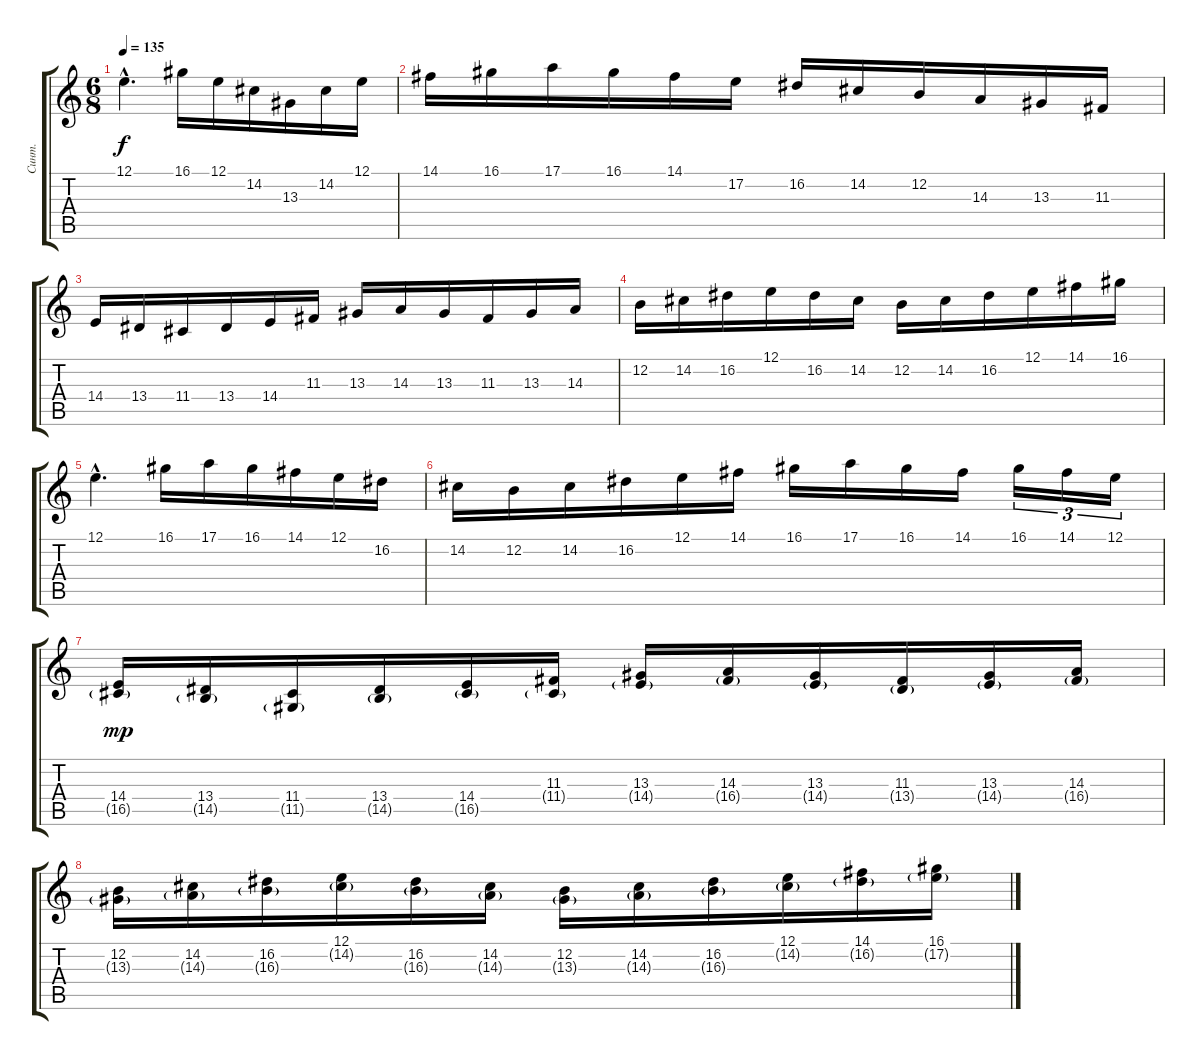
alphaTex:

\track ("Синт." "Синт.") {instrument choiraahs}
\staff {score tabs}
\tuning (E4 B3 G3 D3 A2 E2) {hide}
\ts (6 8)
\tempo 135
\clef g2
\ks c
12.1{hac}.4{d dy f} 16.1.16 12.1.16 14.2.16 13.3.16 14.2.16 12.1.16 |
14.1.16 16.1.16 17.1.16 16.1.16 14.1.16 17.2.16 16.2.16 14.2.16 12.2.16 14.3.16 13.3.16 11.3.16 |
14.4.16 13.4.16 11.4.16 13.4.16 14.4.16 11.3.16 13.3.16 14.3.16 13.3.16 11.3.16 13.3.16 14.3.16 |
12.2.16 14.2.16 16.2.16 12.1.16 16.2.16 14.2.16 12.2.16 14.2.16 16.2.16 12.1.16 14.1.16 16.1.16 |
12.1{hac}.4{d} 16.1.16 17.1.16 16.1.16 14.1.16 12.1.16 16.2.16 |
14.2.16 12.2.16 14.2.16 16.2.16 12.1.16 14.1.16 16.1.16 17.1.16 16.1.16 14.1.16 16.1.16{tu (3 2)} 14.1.16{tu (3 2)} 12.1.16{tu (3 2)} |
(14.4 16.5{g}).16{dy mp} (13.4 14.5{g}).16 (11.4 11.5{g}).16 (13.4 14.5{g}).16 (14.4 16.5{g}).16 (11.3 11.4{g}).16 (13.3 14.4{g}).16 (14.3 16.4{g}).16 (13.3 14.4{g}).16 (11.3 13.4{g}).16 (13.3 14.4{g}).16 (14.3 16.4{g}).16 |
(12.2 13.3{g}).16 (14.2 14.3{g}).16 (16.2 16.3{g}).16 (12.1 14.2{g}).16 (16.2 16.3{g}).16 (14.2 14.3{g}).16 (12.2 13.3{g}).16 (14.2 14.3{g}).16 (16.2 16.3{g}).16 (12.1 14.2{g}).16 (14.1 16.2{g}).16 (16.1 17.2{g}).16
